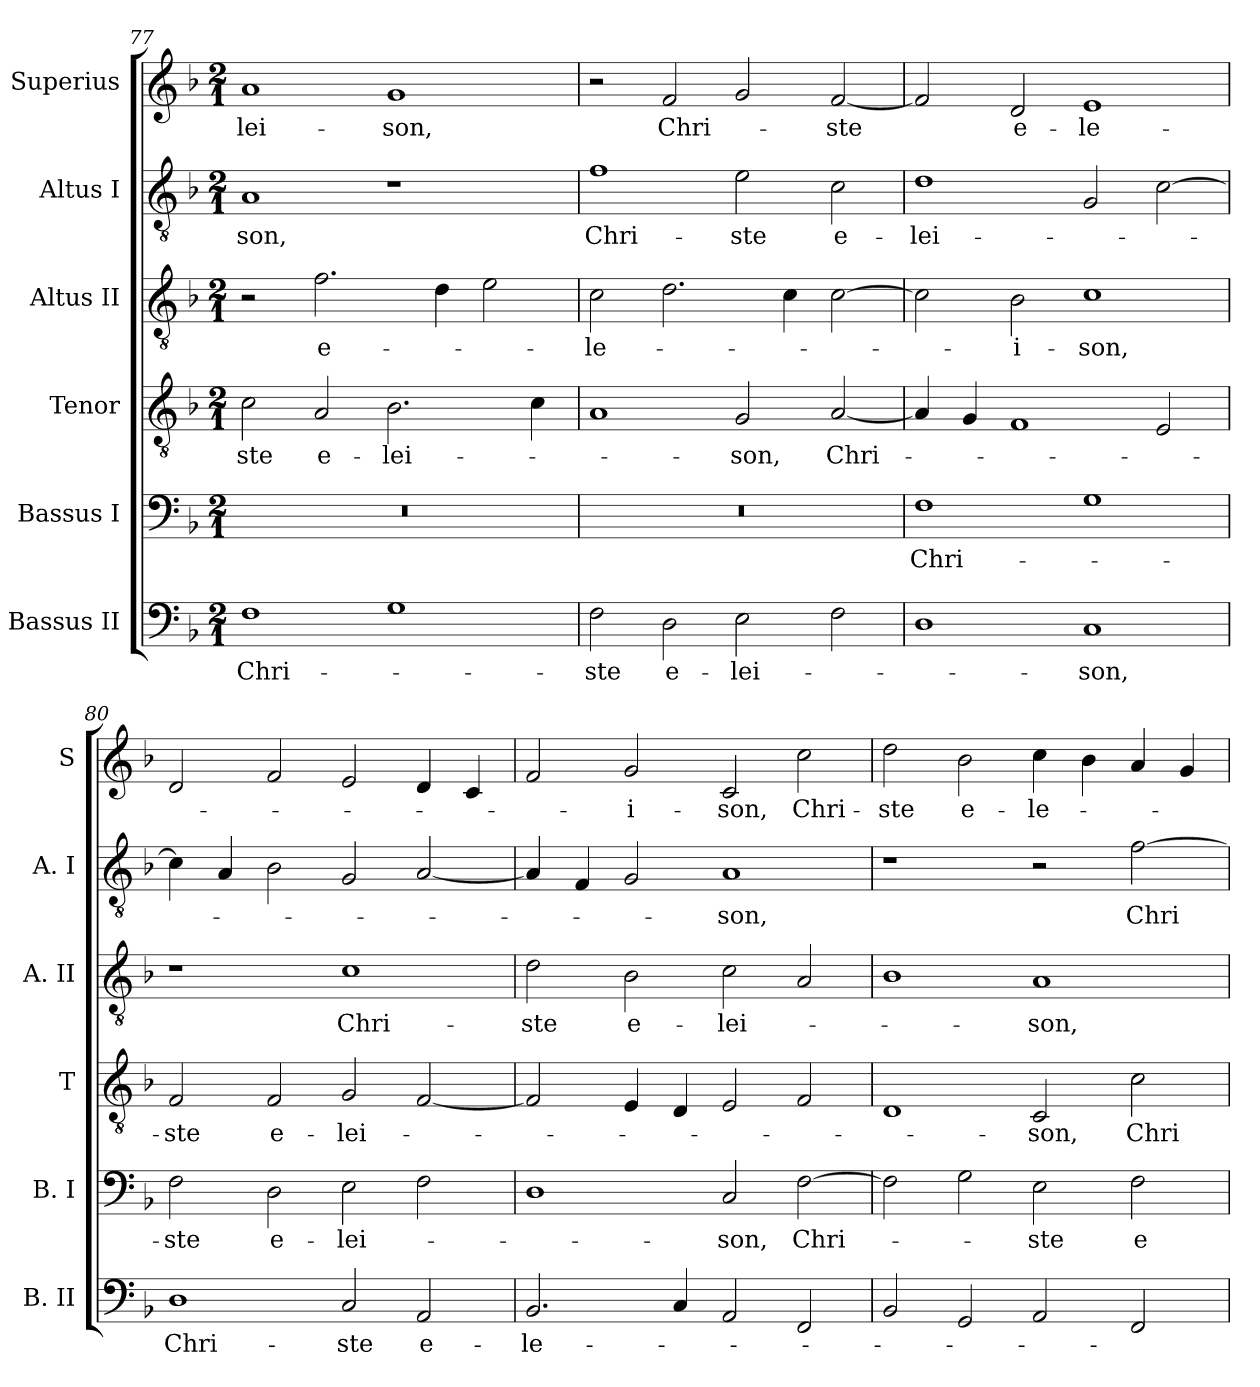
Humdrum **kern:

**kern	**text	**kern	**text	**kern	**text	**kern	**text	**kern	**text	**kern	**text
*part6	*part6	*part5	*part5	*part4	*part4	*part3	*part3	*part2	*part2	*part1	*part1
*staff6	*staff6	*staff5	*staff5	*staff4	*staff4	*staff3	*staff3	*staff2	*staff2	*staff1	*staff1
*I"Bassus II	*	*I"Bassus I	*	*I"Tenor	*	*I"Altus II	*	*I"Altus I	*	*I"Superius	*
*I'B. II	*	*I'B. I	*	*I'T	*	*I'A. II	*	*I'A. I	*	*I'S	*
*clefF4	*	*clefF4	*	*clefGv2	*	*clefGv2	*	*clefGv2	*	*clefG2	*
*k[b-]	*	*k[b-]	*	*k[b-]	*	*k[b-]	*	*k[b-]	*	*k[b-]	*
*F:	*	*F:	*	*F:	*	*F:	*	*F:	*	*F:	*
*M2/1	*	*M2/1	*	*M2/1	*	*M2/1	*	*M2/1	*	*M2/1	*
=77	=77	=77	=77	=77	=77	=77	=77	=77	=77	=77	=77
1F	Chri-	0r	.	2c	-ste	2r	.	1A	-son,	1a	-lei-
.	.	.	.	2A	e-	2.f	e-	.	.	.	.
1G	.	.	.	2.B-	-lei-	.	.	1r	.	1g	-son,
.	.	.	.	.	.	4d	.	.	.	.	.
.	.	.	.	.	.	2e	.	.	.	.	.
.	.	.	.	4c	.	.	.	.	.	.	.
=78	=78	=78	=78	=78	=78	=78	=78	=78	=78	=78	=78
2F	-ste	0r	.	1A	.	2c	-le-	1f	Chri-	2r	.
2D	e-	.	.	.	.	2.d	.	.	.	2f	Chri-
2E	-lei-	.	.	2G	-son,	.	.	2e	-ste	2g	.
.	.	.	.	.	.	4c	.	.	.	.	.
2F	.	.	.	[2A	Chri-	[2c	.	2c	e-	[2f	-ste
=79	=79	=79	=79	=79	=79	=79	=79	=79	=79	=79	=79
1D	.	1F	Chri-	4A]	.	2c]	.	1d	-lei-	2f]	.
.	.	.	.	4G	.	.	.	.	.	.	.
.	.	.	.	1F	.	2B-	-i-	.	.	2d	e-
1C	-son,	1G	.	.	.	1c	-son,	2G	.	1e	-le-
.	.	.	.	2E	.	.	.	[2c	.	.	.
=80	=80	=80	=80	=80	=80	=80	=80	=80	=80	=80	=80
1D	Chri-	2F	-ste	2F	-ste	1r	.	4c]	.	2d	.
.	.	.	.	.	.	.	.	4A	.	.	.
.	.	2D	e-	2F	e-	.	.	2B-	.	2f	.
2C	-ste	2E	-lei-	2G	-lei-	1c	Chri-	2G	.	2e	.
2AA	e-	2F	.	[2F	.	.	.	[2A	.	4d	.
.	.	.	.	.	.	.	.	.	.	4c	.
=81	=81	=81	=81	=81	=81	=81	=81	=81	=81	=81	=81
2.BB-	-le-	1D	.	2F]	.	2d	-ste	4A]	.	2f	.
.	.	.	.	.	.	.	.	4F	.	.	.
.	.	.	.	4E	.	2B-	e-	2G	.	2g	-i-
4C	.	.	.	4D	.	.	.	.	.	.	.
2AA	.	2C	-son,	2E	.	2c	-lei-	1A	-son,	2c	-son,
2FF	.	[2F	Chri-	2F	.	2A	.	.	.	2cc	Chri-
=82	=82	=82	=82	=82	=82	=82	=82	=82	=82	=82	=82
2BB-	.	2F]	.	1D	.	1B-	.	1r	.	2dd	-ste
2GG	.	2G	.	.	.	.	.	.	.	2b-	e-
2AA	.	2E	-ste	2C	-son,	1A	-son,	2r	.	4cc	-le-
.	.	.	.	.	.	.	.	.	.	4b-	.
2FF	.	2F	e-	2c	Chri-	.	.	[2f	Chri-	4a	.
.	.	.	.	.	.	.	.	.	.	4g	.
=	=	=	=	=	=	=	=	=	=	=	=
*-	*-	*-	*-	*-	*-	*-	*-	*-	*-	*-	*-
